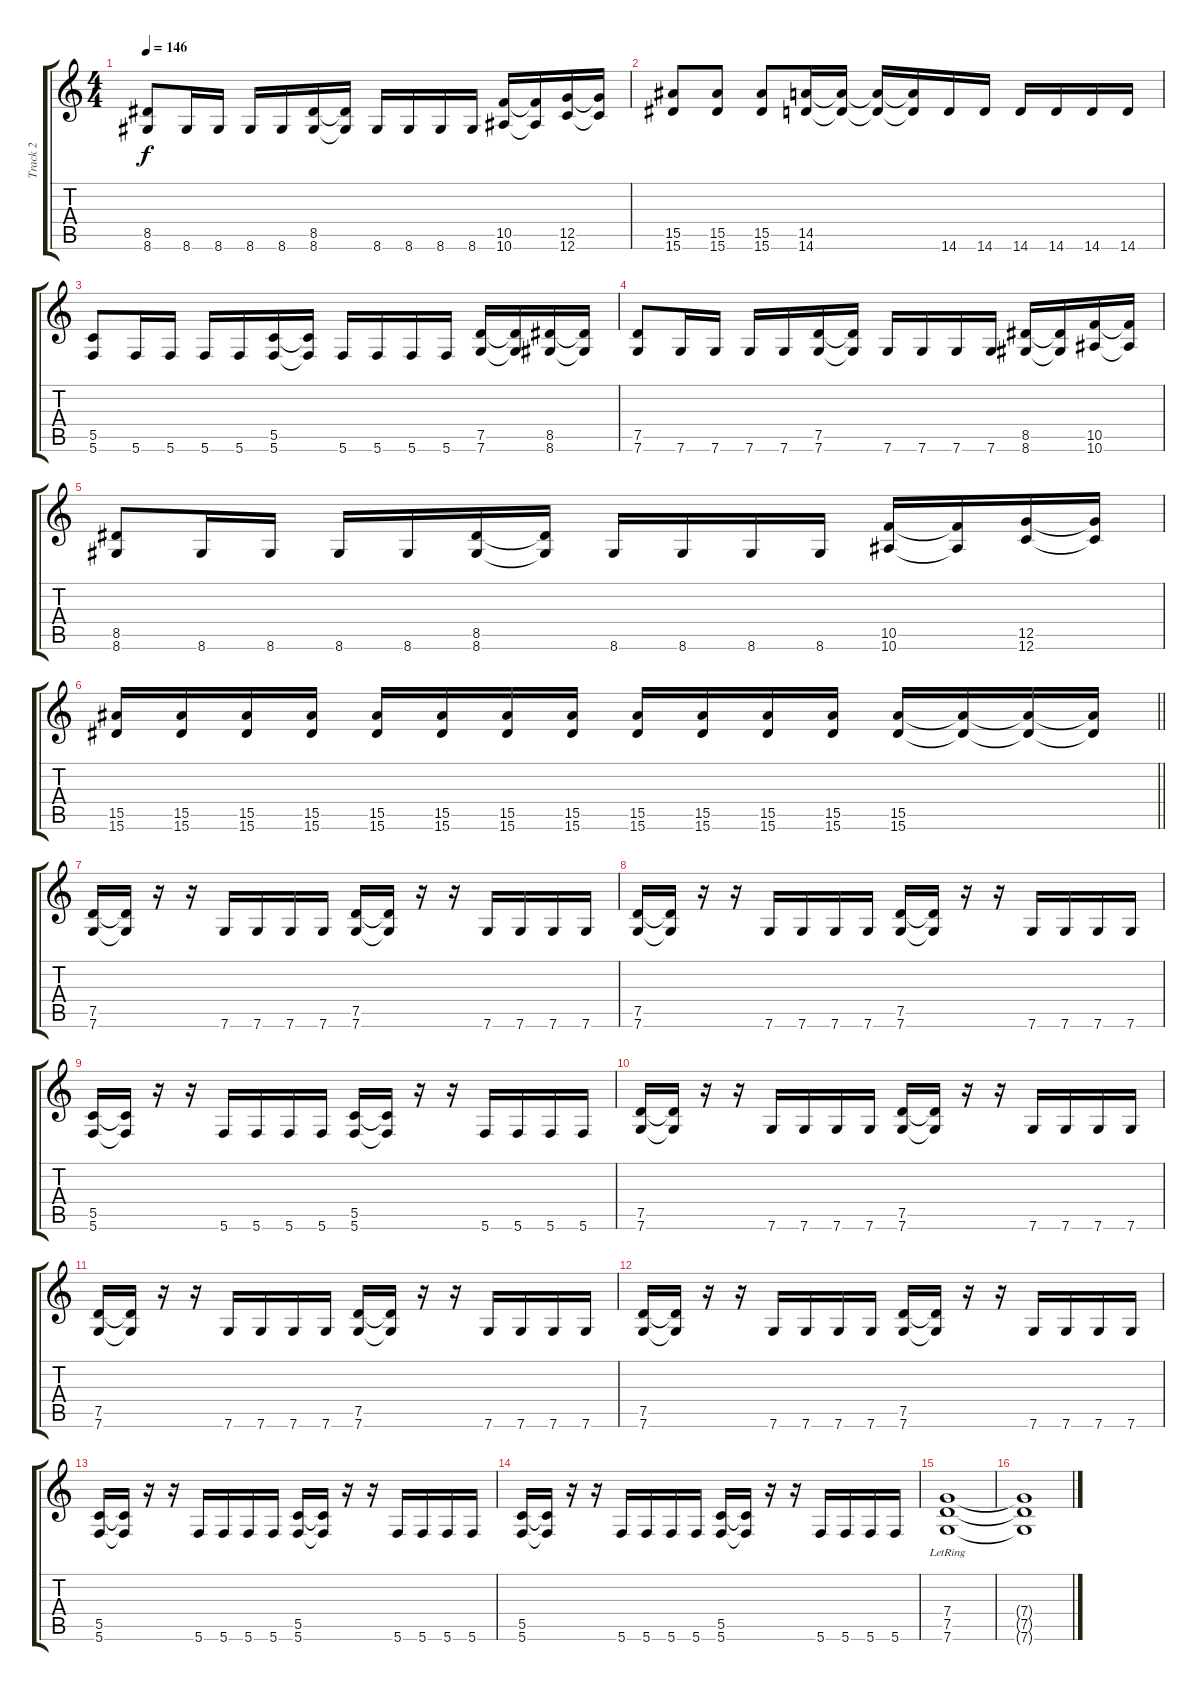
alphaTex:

\track ("Track 2" "Track 2") {instrument distortionguitar bank 255}
\staff {score tabs}
\tuning (D4 A3 F3 C3 G2 C2) {hide}
\ts (4 4)
\tempo 146
\clef g2
\ks c
(8.5 8.6).8{dy f} 8.6.16 8.6.16 8.6.16 8.6.16 (8.5 8.6).16 (8.5{t} 8.6{t}).16 8.6.16 8.6.16 8.6.16 8.6.16 (10.5 10.6).16 (10.5{t} 10.6{t}).16 (12.5 12.6).16 (12.5{t} 12.6{t}).16 |
(15.5 15.6).8 (15.5 15.6).8 (15.5 15.6).8 (14.5 14.6).16 (14.5{t} 14.6{t}).16 (14.5{t} 14.6{t}).16 (14.5{t} 14.6{t}).16 14.6.16 14.6.16 14.6.16 14.6.16 14.6.16 14.6.16 |
(5.5 5.6).8 5.6.16 5.6.16 5.6.16 5.6.16 (5.5 5.6).16 (5.5{t} 5.6{t}).16 5.6.16 5.6.16 5.6.16 5.6.16 (7.5 7.6).16 (7.5{t} 7.6{t}).16 (8.5 8.6).16 (8.5{t} 8.6{t}).16 |
(7.5 7.6).8 7.6.16 7.6.16 7.6.16 7.6.16 (7.5 7.6).16 (7.5{t} 7.6{t}).16 7.6.16 7.6.16 7.6.16 7.6.16 (8.5 8.6).16 (8.5{t} 8.6{t}).16 (10.5 10.6).16 (10.5{t} 10.6{t}).16 |
(8.5 8.6).8 8.6.16 8.6.16 8.6.16 8.6.16 (8.5 8.6).16 (8.5{t} 8.6{t}).16 8.6.16 8.6.16 8.6.16 8.6.16 (10.5 10.6).16 (10.5{t} 10.6{t}).16 (12.5 12.6).16 (12.5{t} 12.6{t}).16 |
\barLineRight lightlight
(15.5 15.6).16 (15.5 15.6).16 (15.5 15.6).16 (15.5 15.6).16 (15.5 15.6).16 (15.5 15.6).16 (15.5 15.6).16 (15.5 15.6).16 (15.5 15.6).16 (15.5 15.6).16 (15.5 15.6).16 (15.5 15.6).16 (15.5 15.6).16 (15.5{t} 15.6{t}).16 (15.5{t} 15.6{t}).16 (15.5{t} 15.6{t}).16 |
(7.5 7.6).16 (7.5{t} 7.6{t}).16 r.16 r.16 7.6.16 7.6.16 7.6.16 7.6.16 (7.5 7.6).16 (7.5{t} 7.6{t}).16 r.16 r.16 7.6.16 7.6.16 7.6.16 7.6.16 |
(7.5 7.6).16 (7.5{t} 7.6{t}).16 r.16 r.16 7.6.16 7.6.16 7.6.16 7.6.16 (7.5 7.6).16 (7.5{t} 7.6{t}).16 r.16 r.16 7.6.16 7.6.16 7.6.16 7.6.16 |
(5.5 5.6).16 (5.5{t} 5.6{t}).16 r.16 r.16 5.6.16 5.6.16 5.6.16 5.6.16 (5.5 5.6).16 (5.5{t} 5.6{t}).16 r.16 r.16 5.6.16 5.6.16 5.6.16 5.6.16 |
(7.5 7.6).16 (7.5{t} 7.6{t}).16 r.16 r.16 7.6.16 7.6.16 7.6.16 7.6.16 (7.5 7.6).16 (7.5{t} 7.6{t}).16 r.16 r.16 7.6.16 7.6.16 7.6.16 7.6.16 |
(7.5 7.6).16 (7.5{t} 7.6{t}).16 r.16 r.16 7.6.16 7.6.16 7.6.16 7.6.16 (7.5 7.6).16 (7.5{t} 7.6{t}).16 r.16 r.16 7.6.16 7.6.16 7.6.16 7.6.16 |
(7.5 7.6).16 (7.5{t} 7.6{t}).16 r.16 r.16 7.6.16 7.6.16 7.6.16 7.6.16 (7.5 7.6).16 (7.5{t} 7.6{t}).16 r.16 r.16 7.6.16 7.6.16 7.6.16 7.6.16 |
(5.5 5.6).16 (5.5{t} 5.6{t}).16 r.16 r.16 5.6.16 5.6.16 5.6.16 5.6.16 (5.5 5.6).16 (5.5{t} 5.6{t}).16 r.16 r.16 5.6.16 5.6.16 5.6.16 5.6.16 |
(5.5 5.6).16 (5.5{t} 5.6{t}).16 r.16 r.16 5.6.16 5.6.16 5.6.16 5.6.16 (5.5 5.6).16 (5.5{t} 5.6{t}).16 r.16 r.16 5.6.16 5.6.16 5.6.16 5.6.16 |
(7.4{lr} 7.5{lr} 7.6{lr}).1 |
(7.4{t} 7.5{t} 7.6{t}).1
